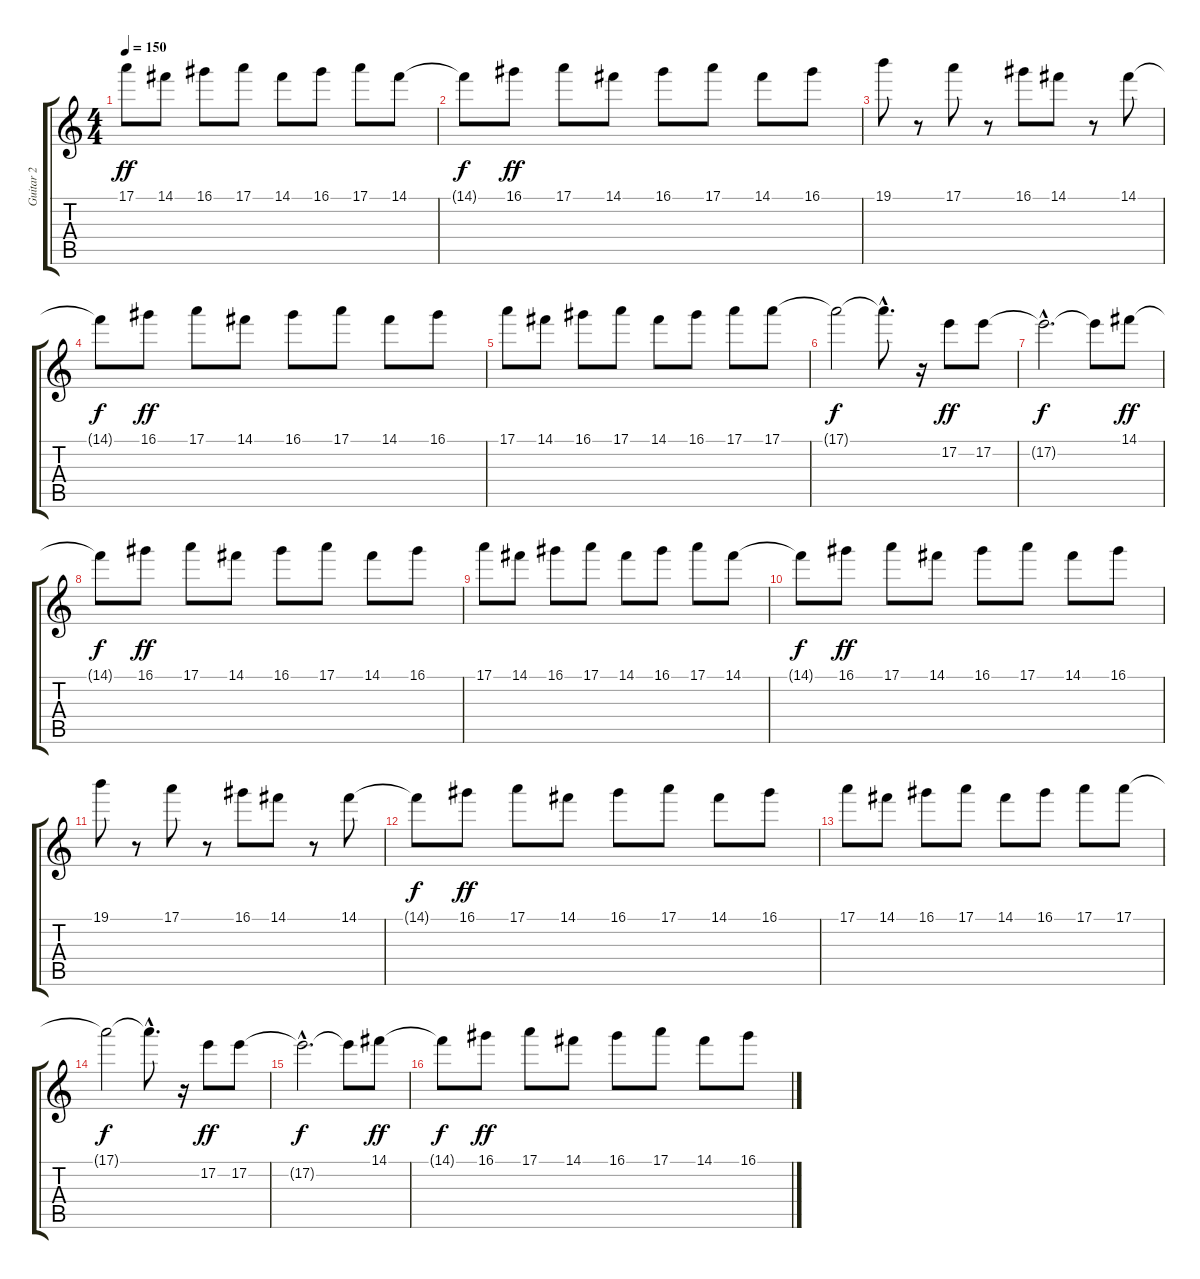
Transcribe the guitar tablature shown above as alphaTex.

\track ("Guitar 2" "Guitar 2") {instrument overdrivenguitar}
\staff {score tabs}
\tuning (E4 B3 G3 D3 A2 E2) {hide}
\ts (4 4)
\tempo 150
\clef g2
\ks c
17.1.8{dy ff} 14.1.8 16.1.8 17.1.8 14.1.8 16.1.8 17.1.8 14.1.8 |
14.1{t}.8{dy f} 16.1.8{dy ff} 17.1.8 14.1.8 16.1.8 17.1.8 14.1.8 16.1.8 |
19.1.8 r.8 17.1.8 r.8 16.1.8 14.1.8 r.8 14.1.8 |
14.1{t}.8{dy f} 16.1.8{dy ff} 17.1.8 14.1.8 16.1.8 17.1.8 14.1.8 16.1.8 |
17.1.8 14.1.8 16.1.8 17.1.8 14.1.8 16.1.8 17.1.8 17.1.8 |
17.1{t}.2{dy f} 17.1{hac t}.8{d} r.16 17.2.8{dy ff} 17.2.8 |
17.2{hac t}.2{d dy f} 17.2{t}.8 14.1.8{dy ff} |
14.1{t}.8{dy f} 16.1.8{dy ff} 17.1.8 14.1.8 16.1.8 17.1.8 14.1.8 16.1.8 |
17.1.8 14.1.8 16.1.8 17.1.8 14.1.8 16.1.8 17.1.8 14.1.8 |
14.1{t}.8{dy f} 16.1.8{dy ff} 17.1.8 14.1.8 16.1.8 17.1.8 14.1.8 16.1.8 |
19.1.8 r.8 17.1.8 r.8 16.1.8 14.1.8 r.8 14.1.8 |
14.1{t}.8{dy f} 16.1.8{dy ff} 17.1.8 14.1.8 16.1.8 17.1.8 14.1.8 16.1.8 |
17.1.8 14.1.8 16.1.8 17.1.8 14.1.8 16.1.8 17.1.8 17.1.8 |
17.1{t}.2{dy f} 17.1{hac t}.8{d} r.16 17.2.8{dy ff} 17.2.8 |
17.2{hac t}.2{d dy f} 17.2{t}.8 14.1.8{dy ff} |
14.1{t}.8{dy f} 16.1.8{dy ff} 17.1.8 14.1.8 16.1.8 17.1.8 14.1.8 16.1.8
